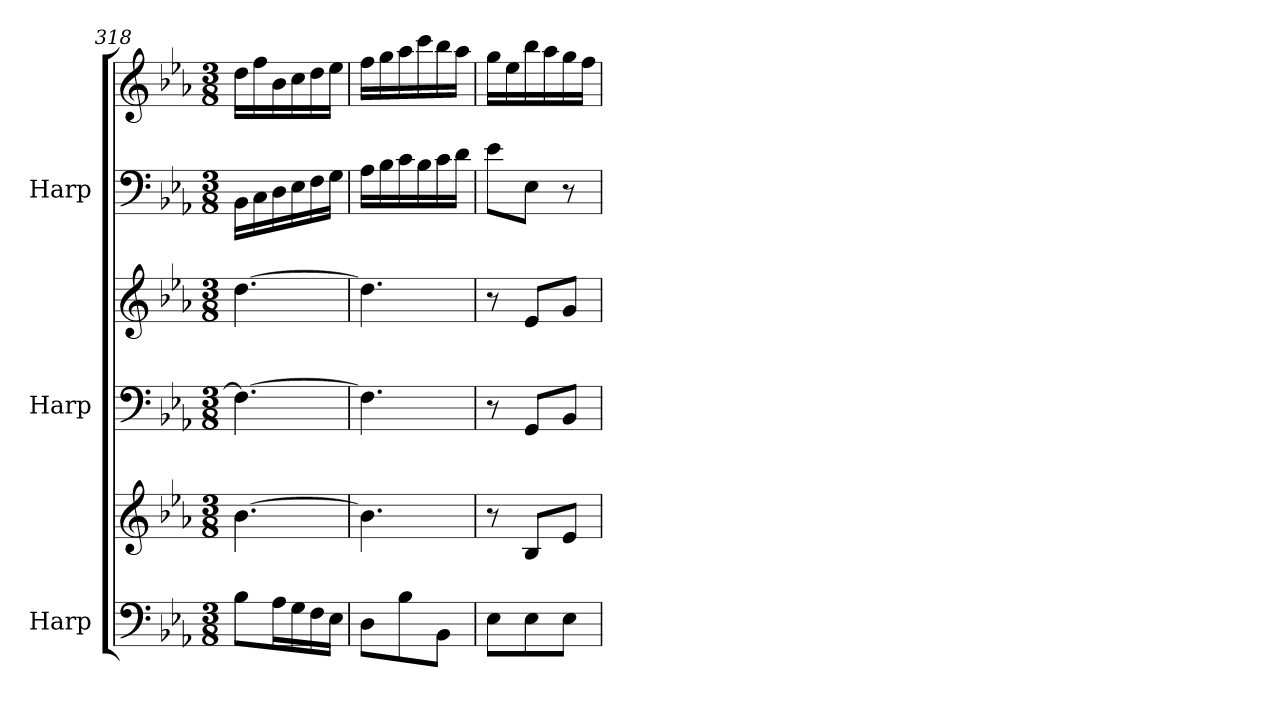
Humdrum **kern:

**kern	**kern	**kern	**kern	**kern	**kern
*part3	*part3	*part2	*part2	*part1	*part1
*staff6	*staff5	*staff4	*staff3	*staff2	*staff1
*I"Harp	*	*I"Harp	*	*I"Harp	*
*I'Hp	*	*I'Hp	*	*I'Hp	*
*clefF4	*clefG2	*clefF4	*clefG2	*clefF4	*clefG2
*k[b-e-a-]	*k[b-e-a-]	*k[b-e-a-]	*k[b-e-a-]	*k[b-e-a-]	*k[b-e-a-]
*M3/8	*M3/8	*M3/8	*M3/8	*M3/8	*M3/8
=318	=318	=318	=318	=318	=318
8B-\L	[4.b-\	4.F\_	[4.dd\	16BB-\LL	16dd\LL
.	.	.	.	16C\	16ff\
16A-\L	.	.	.	16D\	16b-\
16G\	.	.	.	16E-\	16cc\
16F\	.	.	.	16F\	16dd\
16E-\JJ	.	.	.	16G\JJ	16ee-\JJ
=319	=319	=319	=319	=319	=319
8D\L	4.b-\]	4.F\]	4.dd\]	16A-\LL	16ff\LL
.	.	.	.	16B-\	16gg\
8B-\	.	.	.	16c\	16aa-\
.	.	.	.	16B-\	16ccc\
8BB-\J	.	.	.	16c\	16bb-\
.	.	.	.	16d\JJ	16aa-\JJ
!!LO:PB:g=z
=320	=320	=320	=320	=320	=320
8E-\L	8r	8r	8r	8e-\L	16gg\LL
.	.	.	.	.	16ee-\
8E-\	8B-/L	8GG/L	8e-/L	8E-\J	16bb-\
.	.	.	.	.	16aa-\
8E-\J	8e-/J	8BB-/J	8g/J	8r	16gg\
.	.	.	.	.	16ff\JJ
=	=	=	=	=	=
*-	*-	*-	*-	*-	*-
